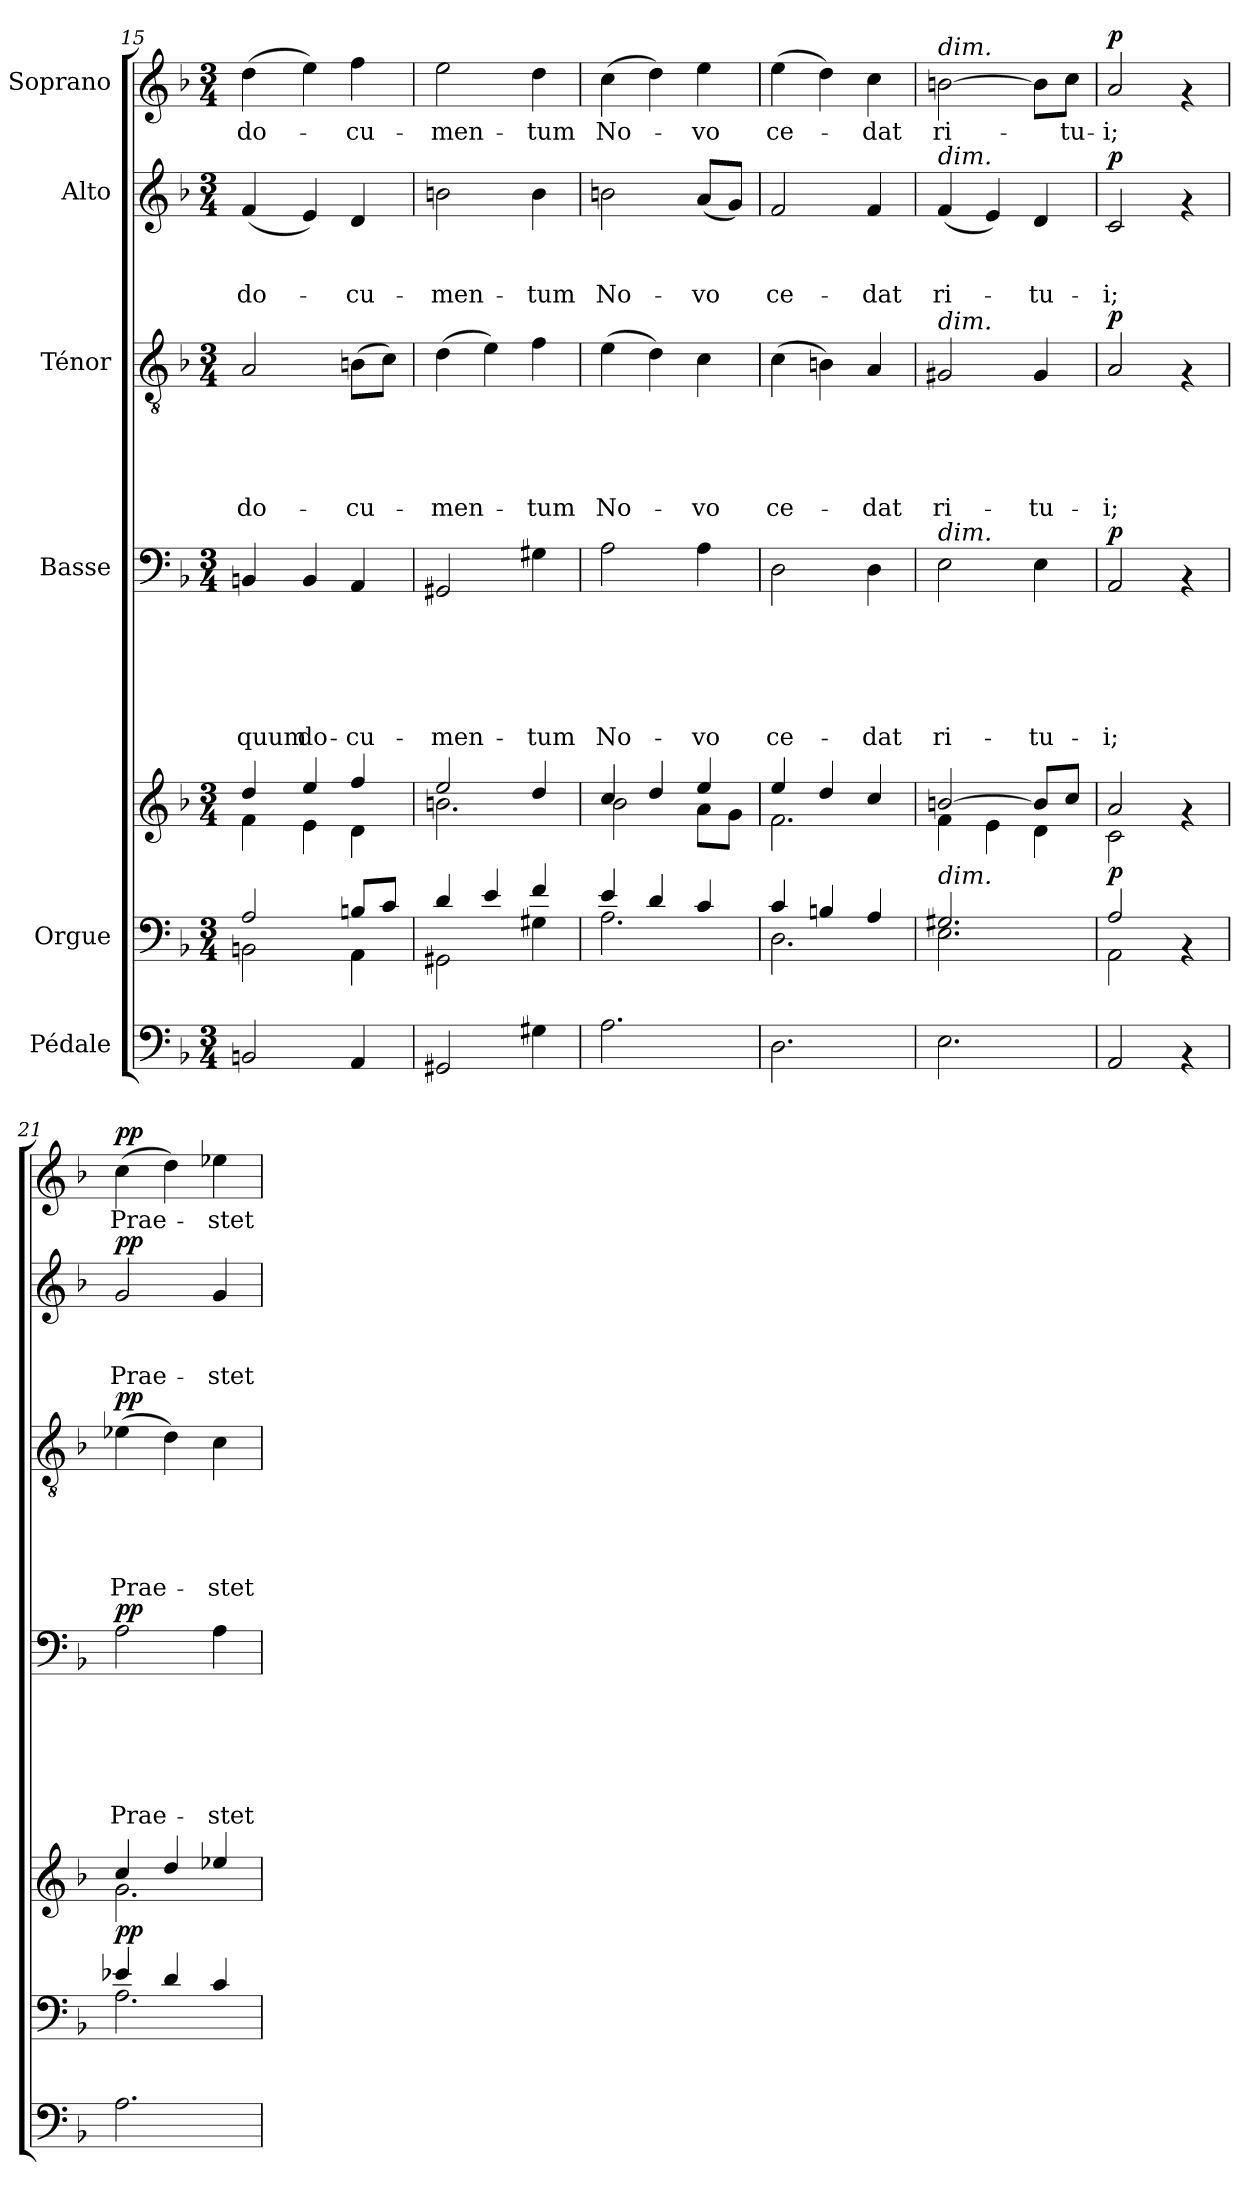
**kern	**kern	**kern	**dynam	**kern	**text	**text	**text	**text	**text	**text	**dynam	**kern	**text	**text	**text	**text	**text	**dynam	**kern	**text	**text	**text	**dynam	**kern	**text	**dynam
*part6	*part5	*part5	*part5	*part4	*part4	*part4	*part4	*part4	*part4	*part4	*part4	*part3	*part3	*part3	*part3	*part3	*part3	*part3	*part2	*part2	*part2	*part2	*part2	*part1	*part1	*part1
*staff7	*staff6	*staff5	*staff5/6	*staff4	*staff4	*staff4	*staff4	*staff4	*staff4	*staff4	*staff4	*staff3	*staff3	*staff3	*staff3	*staff3	*staff3	*staff3	*staff2	*staff2	*staff2	*staff2	*staff2	*staff1	*staff1	*staff1
*I"Pédale	*I"Orgue	*	*	*I"Basse	*	*	*	*	*	*	*	*I"Ténor	*	*	*	*	*	*	*I"Alto	*	*	*	*	*I"Soprano	*	*
*clefF4	*clefF4	*clefG2	*	*clefF4	*	*	*	*	*	*	*	*clefGv2	*	*	*	*	*	*	*clefG2	*	*	*	*	*clefG2	*	*
*k[b-]	*k[b-]	*k[b-]	*	*k[b-]	*	*	*	*	*	*	*	*k[b-]	*	*	*	*	*	*	*k[b-]	*	*	*	*	*k[b-]	*	*
*F:	*F:	*F:	*	*F:	*	*	*	*	*	*	*	*F:	*	*	*	*	*	*	*F:	*	*	*	*	*F:	*	*
*M3/4	*M3/4	*M3/4	*	*M3/4	*	*	*	*	*	*	*	*M3/4	*	*	*	*	*	*	*M3/4	*	*	*	*	*M3/4	*	*
=15	=15	=15	=15	=15	=15	=15	=15	=15	=15	=15	=15	=15	=15	=15	=15	=15	=15	=15	=15	=15	=15	=15	=15	=15	=15	=15
*	*^	*^	*	*	*	*	*	*	*	*	*	*	*	*	*	*	*	*	*	*	*	*	*	*	*	*
!	!	!	!	!	!	!	!	!	!	!	!	!LO:LY:b	!	!	!	!	!	!	!LO:LY:b	!	!	!	!	!LO:LY:b	!	!	!LO:LY:b	!
2BBn/	2A/	2BBn\	4dd/	4f\	.	4BBn/	.	.	.	.	.	-quum	.	2A/	.	.	.	.	do-	.	(<4f/	.	.	do-	.	(>4dd\	do-	.
!	!	!	!	!	!	!	!	!	!	!	!	!LO:LY:b	!	!	!	!	!	!	!	!	!	!	!	!	!	!	!	!
.	.	.	4ee/	4e\	.	4BB/	.	.	.	.	.	do-	.	.	.	.	.	.	.	.	4e/)	.	.	.	.	4ee\)	.	.
!	!	!	!	!	!	!	!	!	!	!	!	!LO:LY:b	!	!	!	!	!	!	!LO:LY:b	!	!	!	!	!LO:LY:b	!	!	!LO:LY:b	!
4AA/	8Bn/L	4AA\	4ff/	4d\	.	4AA/	.	.	.	.	.	-cu-	.	(>8Bn\L	.	.	.	.	-cu-	.	4d/	.	.	-cu-	.	4ff\	-cu-	.
.	8c/J	.	.	.	.	.	.	.	.	.	.	.	.	8c\J)	.	.	.	.	.	.	.	.	.	.	.	.	.	.
=16	=16	=16	=16	=16	=16	=16	=16	=16	=16	=16	=16	=16	=16	=16	=16	=16	=16	=16	=16	=16	=16	=16	=16	=16	=16	=16	=16	=16
!	!	!	!	!	!	!	!	!	!	!	!	!LO:LY:b	!	!	!	!	!	!	!LO:LY:b	!	!	!	!	!LO:LY:b	!	!	!LO:LY:b	!
2GG#X/	4d/	2GG#X\	2ee/	2.bn\	.	2GG#X/	.	.	.	.	.	-men-	.	(>4d\	.	.	.	.	-men-	.	2bn\	.	.	-men-	.	2ee\	-men-	.
.	4e/	.	.	.	.	.	.	.	.	.	.	.	.	4e\)	.	.	.	.	.	.	.	.	.	.	.	.	.	.
!	!	!	!	!	!	!	!	!	!	!	!	!LO:LY:b	!	!	!	!	!	!	!LO:LY:b	!	!	!	!	!LO:LY:b	!	!	!LO:LY:b	!
4G#X\	4f/	4G#X\	4dd/	.	.	4G#X\	.	.	.	.	.	-tum	.	4f\	.	.	.	.	-tum	.	4b\	.	.	-tum	.	4dd\	-tum	.
!!LO:PB:g=z
=17	=17	=17	=17	=17	=17	=17	=17	=17	=17	=17	=17	=17	=17	=17	=17	=17	=17	=17	=17	=17	=17	=17	=17	=17	=17	=17	=17	=17
!	!	!	!	!	!	!	!	!	!	!	!	!LO:LY:b	!	!	!	!	!	!	!LO:LY:b	!	!	!	!	!LO:LY:b	!	!	!LO:LY:b	!
2.A\	4e/	2.A\	4cc/	2b-\	.	2A\	.	.	.	.	.	No-	.	(>4e\	.	.	.	.	No-	.	2bn\	.	.	No-	.	(>4cc\	No-	.
.	4d/	.	4dd/	.	.	.	.	.	.	.	.	.	.	4d\)	.	.	.	.	.	.	.	.	.	.	.	4dd\)	.	.
!	!	!	!	!	!	!	!	!	!	!	!	!LO:LY:b	!	!	!	!	!	!	!LO:LY:b	!	!	!	!	!LO:LY:b	!	!	!LO:LY:b	!
.	4c/	.	4ee/	8a\L	.	4A\	.	.	.	.	.	-vo	.	4c\	.	.	.	.	-vo	.	(<8a/L	.	.	-vo	.	4ee\	-vo	.
.	.	.	.	8g\J	.	.	.	.	.	.	.	.	.	.	.	.	.	.	.	.	8g/J)	.	.	.	.	.	.	.
=18	=18	=18	=18	=18	=18	=18	=18	=18	=18	=18	=18	=18	=18	=18	=18	=18	=18	=18	=18	=18	=18	=18	=18	=18	=18	=18	=18	=18
!	!	!	!	!	!	!	!	!	!	!	!	!LO:LY:b	!	!	!	!	!	!	!LO:LY:b	!	!	!	!	!LO:LY:b	!	!	!LO:LY:b	!
2.D\	4c/	2.D\	4ee/	2.f\	.	2D\	.	.	.	.	.	ce-	.	(>4c\	.	.	.	.	ce-	.	2f/	.	.	ce-	.	(>4ee\	ce-	.
.	4Bn/	.	4dd/	.	.	.	.	.	.	.	.	.	.	4Bn\)	.	.	.	.	.	.	.	.	.	.	.	4dd\)	.	.
!	!	!	!	!	!	!	!	!	!	!	!	!LO:LY:b	!	!	!	!	!	!	!LO:LY:b	!	!	!	!	!LO:LY:b	!	!	!LO:LY:b	!
.	4A/	.	4cc/	.	.	4D\	.	.	.	.	.	-dat	.	4A/	.	.	.	.	-dat	.	4f/	.	.	-dat	.	4cc\	-dat	.
=19	=19	=19	=19	=19	=19	=19	=19	=19	=19	=19	=19	=19	=19	=19	=19	=19	=19	=19	=19	=19	=19	=19	=19	=19	=19	=19	=19	=19
!	!	!	!	!	!	!	!	!	!	!	!	!	!	!	!	!	!	!	!	!	!	!	!	!	!	!LO:TX:a:i:t=dim.	!	!
!	!	!	!	!	!	!	!	!	!	!	!	!	!	!	!	!	!	!	!	!	!LO:TX:a:i:t=dim.	!	!	!	!	!	!	!
!	!	!	!	!	!	!	!	!	!	!	!	!	!	!LO:TX:a:i:t=dim.	!	!	!	!	!	!	!	!	!	!	!	!	!	!
!	!	!	!	!	!	!LO:TX:a:i:t=dim.	!	!	!	!	!	!	!	!	!	!	!	!	!	!	!	!	!	!	!	!	!	!
!	!LO:TX:a:i:t=dim.	!	!	!	!	!	!	!	!	!	!	!	!	!	!	!	!	!	!	!	!	!	!	!	!	!	!	!
!	!	!	!	!	!	!	!	!	!	!	!	!LO:LY:b	!	!	!	!	!	!	!LO:LY:b	!	!	!	!	!LO:LY:b	!	!	!LO:LY:b	!
2.E\	2.G#X/	2.E\	[>2bn/	4f\	.	2E\	.	.	.	.	.	ri-	.	2G#X/	.	.	.	.	ri-	.	(<4f/	.	.	ri-	.	[>2bn\	ri-	.
.	.	.	.	4e\	.	.	.	.	.	.	.	.	.	.	.	.	.	.	.	.	4e/)	.	.	.	.	.	.	.
!	!	!	!	!	!	!	!	!	!	!	!	!LO:LY:b	!	!	!	!	!	!	!LO:LY:b	!	!	!	!	!LO:LY:b	!	!	!	!
.	.	.	8b/L]	4d\	.	4E\	.	.	.	.	.	-tu-	.	4G#/	.	.	.	.	-tu-	.	4d/	.	.	-tu-	.	8b\L]	.	.
!	!	!	!	!	!	!	!	!	!	!	!	!	!	!	!	!	!	!	!	!	!	!	!	!	!	!	!LO:LY:b	!
.	.	.	8cc/J	.	.	.	.	.	.	.	.	.	.	.	.	.	.	.	.	.	.	.	.	.	.	8cc\J	-tu-	.
=20	=20	=20	=20	=20	=20	=20	=20	=20	=20	=20	=20	=20	=20	=20	=20	=20	=20	=20	=20	=20	=20	=20	=20	=20	=20	=20	=20	=20
!	!	!	!	!	!LO:DY:a=2	!	!	!	!	!	!	!LO:LY:b	!LO:DY:a	!	!	!	!	!	!LO:LY:b	!LO:DY:a	!	!	!	!LO:LY:b	!LO:DY:a	!	!LO:LY:b	!LO:DY:a
2AA/	2A/	2AA\	2a/	2c\	p	2AA/	.	.	.	.	.	-i;	p	2A/	.	.	.	.	-i;	p	2c/	.	.	-i;	p	2a/	-i;	p
4rAA	4rAA	4ryy	4rf	4ryy	.	4rAA	.	.	.	.	.	.	.	4rF	.	.	.	.	.	.	4rf	.	.	.	.	4rf	.	.
=21	=21	=21	=21	=21	=21	=21	=21	=21	=21	=21	=21	=21	=21	=21	=21	=21	=21	=21	=21	=21	=21	=21	=21	=21	=21	=21	=21	=21
!	!	!	!	!	!LO:DY:a=2	!	!	!	!	!	!	!LO:LY:b	!LO:DY:a	!	!	!	!	!	!LO:LY:b	!LO:DY:a	!	!	!	!LO:LY:b	!LO:DY:a	!	!LO:LY:b	!LO:DY:a
2.A\	4e-X/	2.A\	4cc/	2.g\	pp	2A\	.	.	.	.	.	Prae-	pp	(>4e-X\	.	.	.	.	Prae-	pp	2g/	.	.	Prae-	pp	(>4cc\	Prae-	pp
.	4d/	.	4dd/	.	.	.	.	.	.	.	.	.	.	4d\)	.	.	.	.	.	.	.	.	.	.	.	4dd\)	.	.
!	!	!	!	!	!	!	!	!	!	!	!	!LO:LY:b	!	!	!	!	!	!	!LO:LY:b	!	!	!	!	!LO:LY:b	!	!	!LO:LY:b	!
.	4c/	.	4ee-X/	.	.	4A\	.	.	.	.	.	-stet	.	4c\	.	.	.	.	-stet	.	4g/	.	.	-stet	.	4ee-X\	-stet	.
*	*v	*v	*	*	*	*	*	*	*	*	*	*	*	*	*	*	*	*	*	*	*	*	*	*	*	*	*	*
*	*	*v	*v	*	*	*	*	*	*	*	*	*	*	*	*	*	*	*	*	*	*	*	*	*	*	*	*
=	=	=	=	=	=	=	=	=	=	=	=	=	=	=	=	=	=	=	=	=	=	=	=	=	=	=
*-	*-	*-	*-	*-	*-	*-	*-	*-	*-	*-	*-	*-	*-	*-	*-	*-	*-	*-	*-	*-	*-	*-	*-	*-	*-	*-
